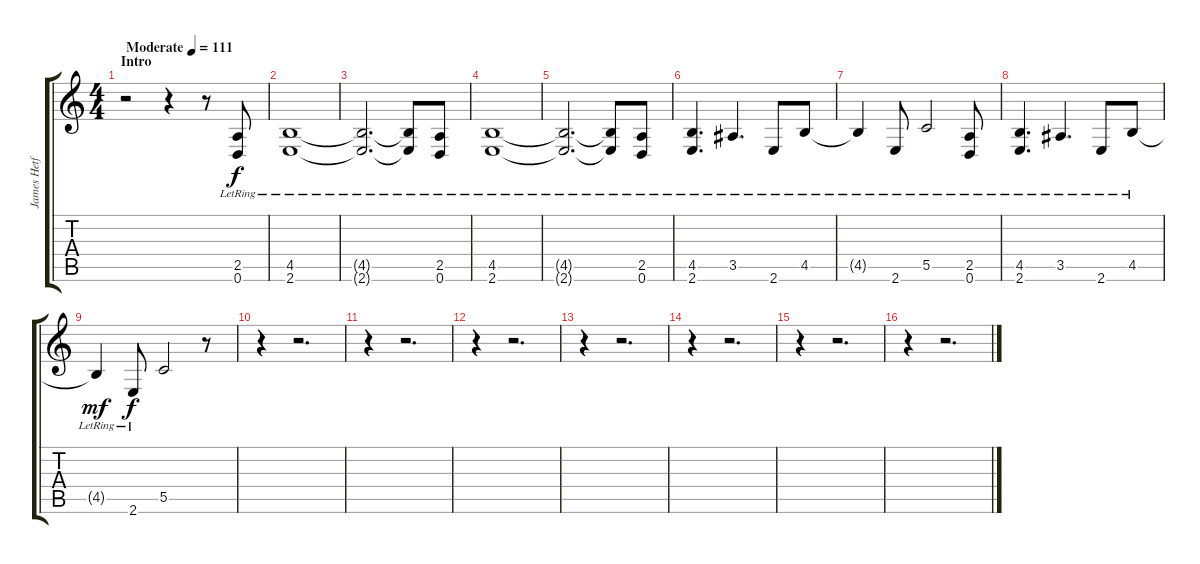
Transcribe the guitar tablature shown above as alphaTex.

\track ("James Hetfield (Clean)" "James Hetf") {instrument acousticguitarsteel}
\staff {score tabs}
\tuning (D4 A3 F3 C3 G2 D2) {hide}
\ts (4 4)
\section ("" "Intro")
\tempo (111 "Moderate")
\clef g2
\ks c
r.2{dy f instrument acousticguitarsteel} r.4 r.8 (2.5{lr} 0.6{lr}).8 |
(4.5{lr} 2.6{lr}).1 |
(4.5{lr t} 2.6{lr t}).2{d} (4.5{lr t} 2.6{lr t}).8 (2.5{lr} 0.6{lr}).8 |
(4.5{lr} 2.6{lr}).1 |
(4.5{lr t} 2.6{lr t}).2{d} (4.5{lr t} 2.6{lr t}).8 (2.5{lr} 0.6{lr}).8 |
(4.5{lr} 2.6{lr}).4{d} 3.5{lr}.4{d} 2.6{lr}.8 4.5{lr}.8 |
4.5{lr t}.4 2.6{lr}.8 5.5{lr}.2 (2.5{lr} 0.6{lr}).8 |
(4.5{lr} 2.6{lr}).4{d} 3.5{lr}.4{d} 2.6{lr}.8 4.5{lr}.8 |
4.5{lr t}.4{dy mf} 2.6{lr}.8{dy f} 5.5.2 r.8 |
r.4 r.2{d} |
r.4 r.2{d} |
r.4 r.2{d} |
r.4 r.2{d} |
r.4 r.2{d} |
r.4 r.2{d} |
r.4 r.2{d}
